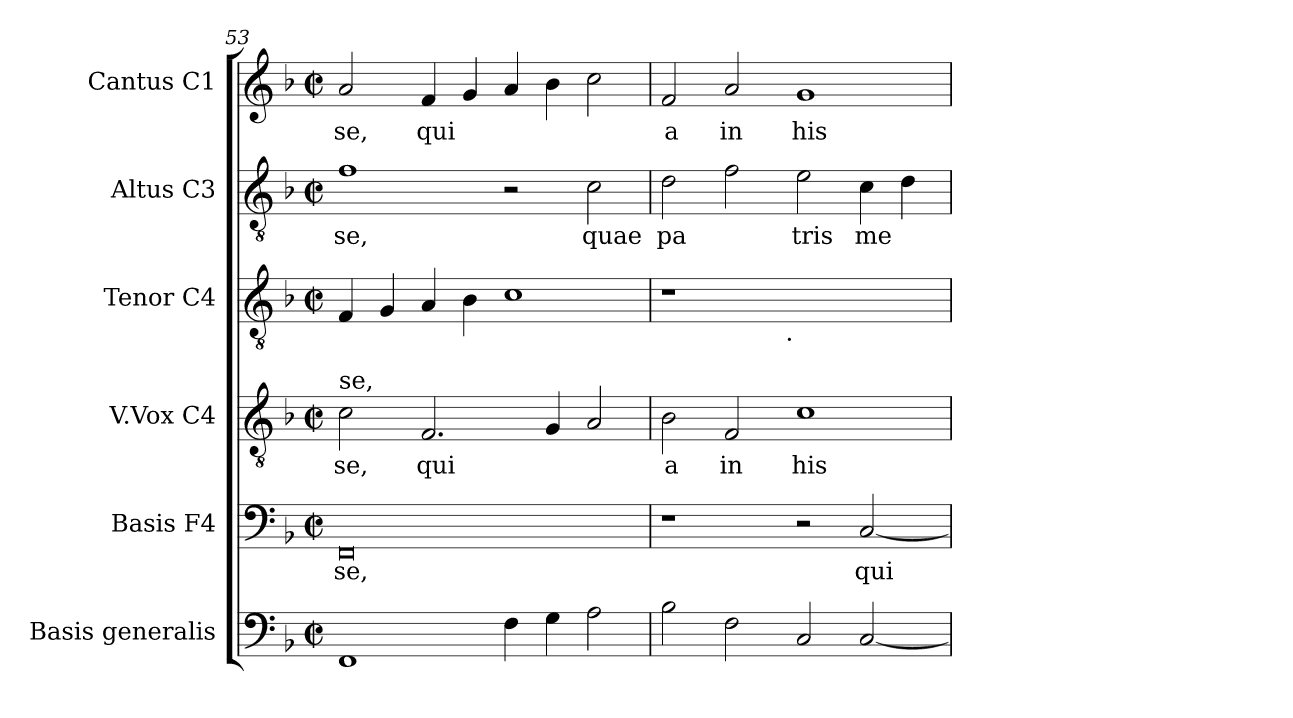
**kern	**kern	**text	**kern	**text	**kern	**text	**kern	**text	**kern	**text
*part6	*part5	*part5	*part4	*part4	*part3	*part3	*part2	*part2	*part1	*part1
*staff6	*staff5	*staff5	*staff4	*staff4	*staff3	*staff3	*staff2	*staff2	*staff1	*staff1
*I"Basis  generalis	*I"Basis  F4	*	*I"V.Vox  C4	*	*I"Tenor  C4	*	*I"Altus  C3	*	*I"Cantus  C1	*
*	*I'B	*	*	*	*I'T	*	*I'A	*	*I'C	*
!!LO:PB:g=z
*clefF4	*clefF4	*	*clefGv2	*	*clefGv2	*	*clefGv2	*	*clefG2	*
*k[b-]	*k[b-]	*	*k[b-]	*	*k[b-]	*	*k[b-]	*	*k[b-]	*
*F:	*F:	*	*F:	*	*F:	*	*F:	*	*F:	*
*M2/2	*M2/2	*	*M2/2	*	*M2/2	*	*M2/2	*	*M2/2	*
*met(c|)	*met(c|)	*	*met(c|)	*	*met(c|)	*	*met(c|)	*	*met(c|)	*
=53	=53	=53	=53	=53	=53	=53	=53	=53	=53	=53
!	!	!	!LO:TX:a:t=se,	!	!	!	!	!	!	!
!	!	!LO:LY:b:cj	!	!LO:LY:b:cj	!	!LO:LY:b:cj	!	!LO:LY:b:cj	!	!LO:LY:b:cj
1FF	0FF	-se,	2c\	-se,	4F/	--	1f	-se,	2a/	-se,
!	!	!	!	!	!	!LO:LY:b:cj	!	!	!	!
.	.	.	.	.	4G/	--	.	.	.	.
!	!	!	!	!LO:LY:b:cj	!	!LO:LY:b:cj	!	!	!	!LO:LY:b:cj
.	.	.	2.F/	qui-	4A/	--	.	.	4f/	qui-
!	!	!	!	!	!	!LO:LY:b:cj	!	!	!	!LO:LY:b:cj
.	.	.	.	.	4B-\	--	.	.	4g/	--
!	!	!	!	!	!	!LO:LY:b:cj	!	!	!	!LO:LY:b:cj
4F\	.	.	.	.	1c	--	2r	.	4a/	--
!	!	!	!	!LO:LY:b:cj	!	!	!	!	!	!LO:LY:b:cj
4G\	.	.	4G/	--	.	.	.	.	4b-\	--
!	!	!	!	!LO:LY:b:cj	!	!	!	!LO:LY:b:cj	!	!LO:LY:b:cj
2A\	.	.	2A/	--	.	.	2c\	quae	2cc\	--
=54	=54	=54	=54	=54	=54	=54	=54	=54	=54	=54
!	!	!	!	!LO:LY:b:cj	!	!	!	!LO:LY:b:cj	!	!LO:LY:b:cj
*	*	*	*	*	*^	*	*	*	*	*
2B-\	1r	.	2B-\	-a	1r	2ryy	.	2d\	pa-	2f/	-a
!	!	!	!	!LO:LY:b:cj	!	!	!	!	!LO:LY:b:cj	!	!LO:LY:b:cj
2F\	.	.	2F/	in	.	4...ryy	.	2f\	--	2a/	in
!	!	!	!	!	!	!LO:TX:b:t=.	!	!	!	!	!
.	.	.	.	.	.	1ryy	.	.	.	.	.
!	!	!	!	!LO:LY:b:cj	!	!	!	!	!LO:LY:b:cj	!	!LO:LY:b:cj
2C/	2r	.	1c	his	1ryy	.	.	2e\	-tris	1g	his
!	!	!LO:LY:b:cj	!	!	!	!	!	!	!LO:LY:b:cj	!	!
[<2C/	[<2C/	qui-	.	.	.	.	.	4c\	me-	.	.
!	!	!	!	!	!	!	!	!	!LO:LY:b:cj	!	!
.	.	.	.	.	.	.	.	4d\	--	.	.
.	.	.	.	.	.	32ryy	.	.	.	.	.
*	*	*	*	*	*v	*v	*	*	*	*	*
=	=	=	=	=	=	=	=	=	=	=
*-	*-	*-	*-	*-	*-	*-	*-	*-	*-	*-
